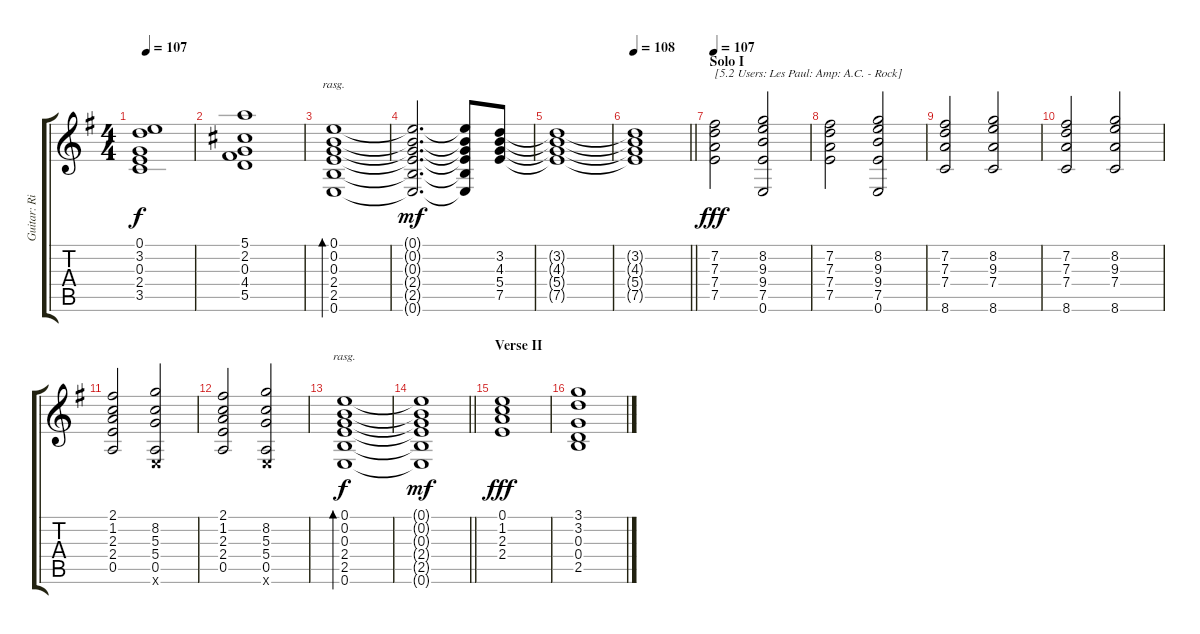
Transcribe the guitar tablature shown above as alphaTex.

\track ("Guitar: Rik" "Guitar: Ri") {instrument electricguitarclean}
\staff {score tabs}
\tuning (E4 B3 G3 D3 A2 E2) {hide}
\ts (4 4)
\tempo 107
\clef g2
\ks g
(0.1 3.2 0.3 2.4 3.5).1{dy f} |
(5.1 2.2 0.3 4.4 5.5).1 |
(0.1 0.2 0.3 2.4 2.5 0.6).1{bd 480 rasg ii} |
(0.1{t} 0.2{t} 0.3{t} 2.4{t} 2.5{t} 0.6{t}).2{d dy mf} (0.1{t} 0.2{t} 0.3{t} 2.4{t} 2.5{t} 0.6{t}).8 (3.2 4.3 5.4 7.5).8 |
(3.2{t} 4.3{t} 5.4{t} 7.5{t}).1 |
\tempo 108
\barLineRight lightlight
(3.2{t} 4.3{t} 5.4{t} 7.5{t}).1 |
\section ("" "Solo I")
\tempo 107
(7.2 7.3 7.4 7.5).2{txt "[5.2 Users: Les Paul: Amp: A.C. - Rock]" dy fff volume 11 instrument distortionguitar} (8.2 9.3 9.4 7.5 0.6).2 |
(7.2 7.3 7.4 7.5).2 (8.2 9.3 9.4 7.5 0.6).2 |
(7.2 7.3 7.4 8.6).2 (8.2 9.3 7.4 8.6).2 |
(7.2 7.3 7.4 8.6).2 (8.2 9.3 7.4 8.6).2 |
(2.1 1.2 2.3 2.4 0.5).2 (8.2 5.3 5.4 0.5 0.6{x}).2 |
(2.1 1.2 2.3 2.4 0.5).2 (8.2 5.3 5.4 0.5 0.6{x}).2 |
(0.1 0.2 0.3 2.4 2.5 0.6).1{bd 480 rasg ii dy f} |
\barLineRight lightlight
(0.1{t} 0.2{t} 0.3{t} 2.4{t} 2.5{t} 0.6{t}).1{dy mf} |
\section ("" "Verse II")
(0.1 1.2 2.3 2.4).1{dy fff} |
(3.1 3.2 0.3 0.4 2.5).1
